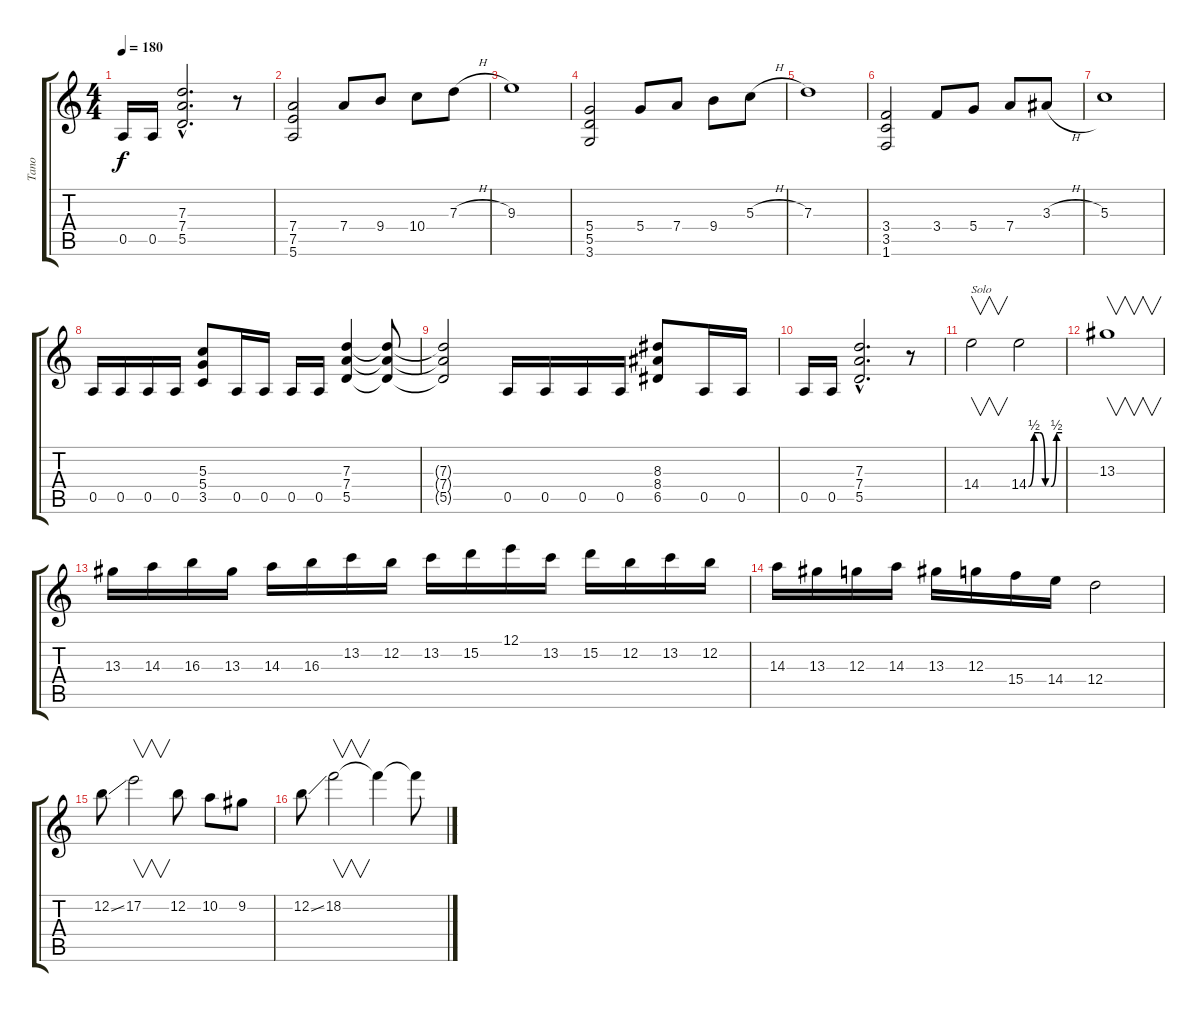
\track ("Tano" "Tano") {instrument distortionguitar}
\staff {score tabs}
\tuning (E4 B3 G3 D3 A2 E2) {hide}
\ts (4 4)
\tempo 180
\clef g2
\ks c
0.5.16{dy f} 0.5.16 (7.3{hac} 7.4{hac} 5.5{hac}).2{d} r.8 |
(7.4 7.5 5.6).2 7.4.8 9.4.8 10.4.8 7.3{h}.8 |
9.3.1 |
(5.4 5.5 3.6).2 5.4.8 7.4.8 9.4.8 5.3{h}.8 |
7.3.1 |
(3.4 3.5 1.6).2 3.4.8 5.4.8 7.4.8 3.3{h}.8 |
5.3.1 |
0.5.16 0.5.16 0.5.16 0.5.16 (5.3 5.4 3.5).8 0.5.16 0.5.16 0.5.16 0.5.16 (7.3 7.4 5.5).4 (7.3{t} 7.4{t} 5.5{t}).8 |
(7.3{t} 7.4{t} 5.5{t}).2 0.5.16 0.5.16 0.5.16 0.5.16 (8.3 8.4 6.5).8 0.5.16 0.5.16 |
0.5.16 0.5.16 (7.3{hac} 7.4{hac} 5.5{hac}).2{d} r.8 |
14.4.2{v txt "Solo"} 14.4{be (custom 0 0 10 2 20 2 30 0 40 0 50 2 60 2)}.2 |
13.3.1{v} |
13.3.16 14.3.16 16.3.16 13.3.16 14.3.16 16.3.16 13.2.16 12.2.16 13.2.16 15.2.16 12.1.16 13.2.16 15.2.16 12.2.16 13.2.16 12.2.16 |
14.3.16 13.3.16 12.3.16 14.3.16 13.3.16 12.3.16 15.4.16 14.4.16 12.4.2 |
12.2{ss}.8 17.2.2{v} 12.2.8 10.2.8 9.2.8 |
12.2{ss}.8 18.2.2{v} 18.2{t}.4 18.2{t}.8
